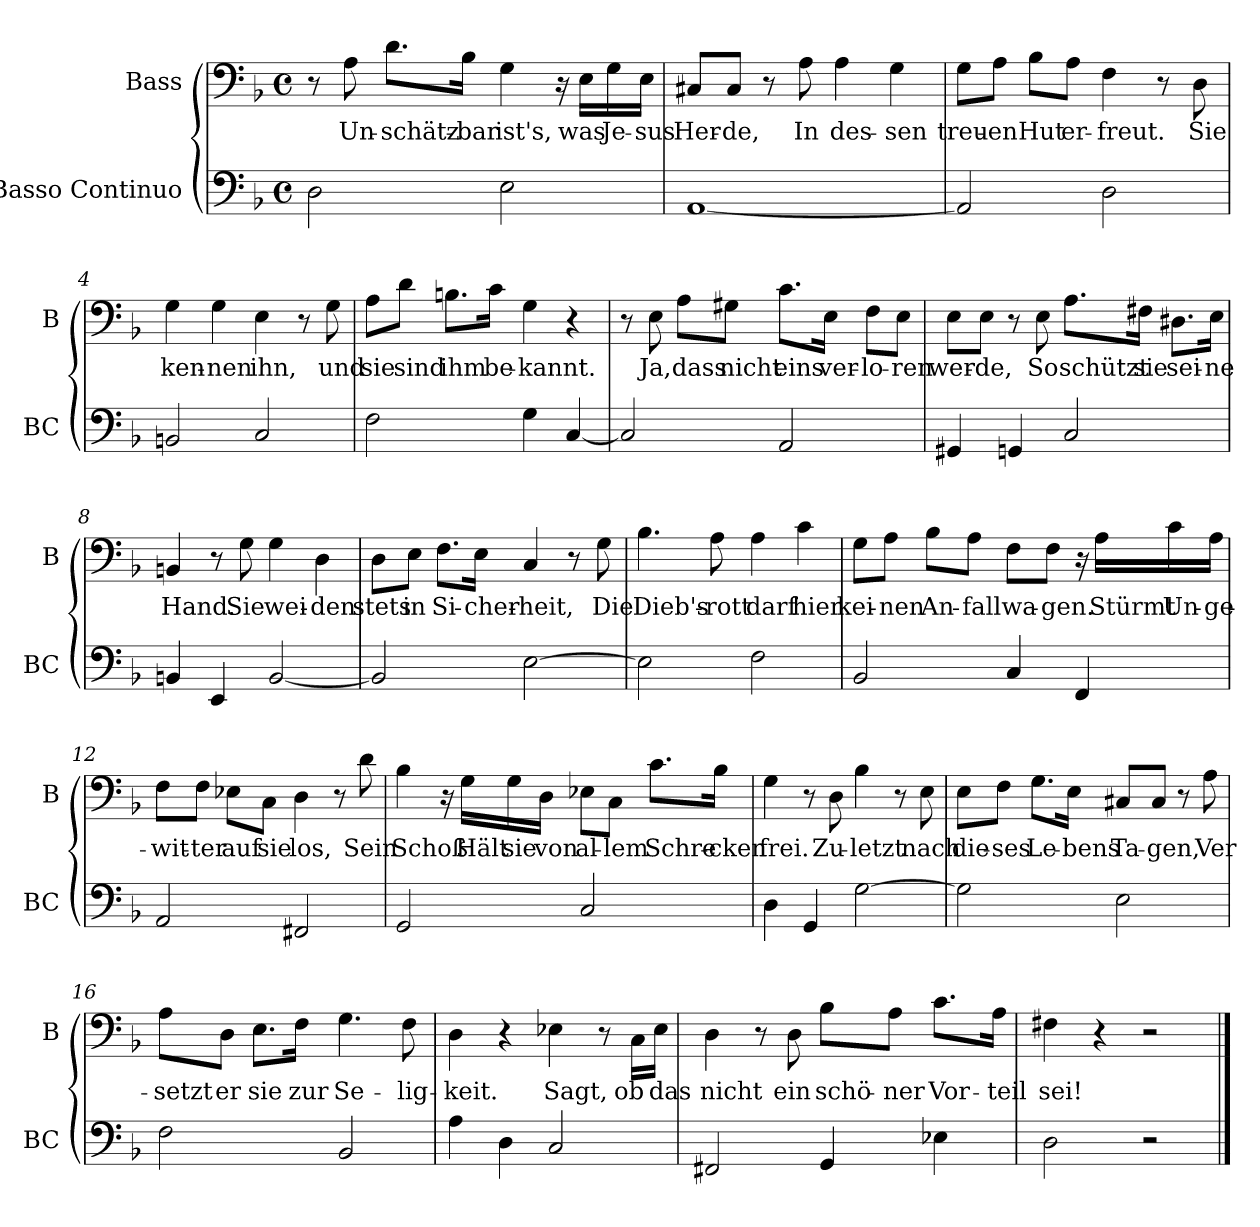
**kern	**kern	**text
*part2	*part1	*part1
*staff2	*staff1	*staff1
*I"Basso Continuo	*I"Bass	*
*I'BC	*I'B	*
*clefF4	*clefF4	*
*k[b-]	*k[b-]	*
*M4/4	*M4/4	*
*met(c)	*met(c)	*
=1	=1	=1
2D\	8r	.
!	!	!LO:LY:b
.	8A\	Un-
!	!	!LO:LY:b
.	8.d\L	-schätz-
!	!	!LO:LY:b
.	16B-\Jk	-bar
!	!	!LO:LY:b
2E\	4G\	ist's,
.	16r	.
!	!	!LO:LY:b
.	16E\LL	was
!	!	!LO:LY:b
.	16G\	Je-
!	!	!LO:LY:b
.	16E\JJ	-sus
=2	=2	=2
!	!	!LO:LY:b
[1AA	8C#X/L	Her-
!	!	!LO:LY:b
.	8C#/J	-de,
.	8r	.
!	!	!LO:LY:b
.	8A\	In
!	!	!LO:LY:b
.	4A\	des-
!	!	!LO:LY:b
.	4G\	-sen
!!LO:LB:g=z
=3	=3	=3
!	!	!LO:LY:b
2AA/]	8G\L	treu-
!	!	!LO:LY:b
.	8A\J	-en
!	!	!LO:LY:b
.	8B-\L	Hut
!	!	!LO:LY:b
.	8A\J	er-
!	!	!LO:LY:b
2D\	4F\	-freut.
.	8r	.
!	!	!LO:LY:b
.	8D\	Sie
=4	=4	=4
!	!	!LO:LY:b
2BBn/	4G\	ken-
!	!	!LO:LY:b
.	4G\	-nen
!	!	!LO:LY:b
2C/	4E\	ihn,
.	8r	.
!	!	!LO:LY:b
.	8G\	und
=5	=5	=5
!	!	!LO:LY:b
2F\	8A\L	sie
!	!	!LO:LY:b
.	8d\J	sind
!	!	!LO:LY:b
.	8.Bn\L	ihm
!	!	!LO:LY:b
.	16c\Jk	be-
!	!	!LO:LY:b
4G\	4G\	-kannt.
[4C/	4r	.
!!LO:LB:g=z
=6	=6	=6
2C/]	8r	.
!	!	!LO:LY:b
.	8E\	Ja,
!	!	!LO:LY:b
.	8A\L	dass
!	!	!LO:LY:b
.	8G#X\J	nicht
!	!	!LO:LY:b
2AA/	8.c\L	eins
!	!	!LO:LY:b
.	16E\Jk	ver-
!	!	!LO:LY:b
.	8F\L	-lo-
!	!	!LO:LY:b
.	8E\J	-ren
=7	=7	=7
!	!	!LO:LY:b
4GG#X/	8E\L	wer-
!	!	!LO:LY:b
.	8E\J	-de,
4GGn/	8r	.
!	!	!LO:LY:b
.	8E\	So
!	!	!LO:LY:b
2C/	8.A\L	schützt
!	!	!LO:LY:b
.	16F#X\Jk	sie
!	!	!LO:LY:b
.	8.D#X\L	sei-
!	!	!LO:LY:b
.	16E\Jk	-ne
!!LO:LB:g=z
=8	=8	=8
!	!	!LO:LY:b
4BBn/	4BBn/	Hand.
4EE/	8r	.
!	!	!LO:LY:b
.	8G\	Sie
!	!	!LO:LY:b
[2BB/	4G\	wei-
!	!	!LO:LY:b
.	4D\	-den
=9	=9	=9
!	!	!LO:LY:b
2BB/]	8D\L	stets
!	!	!LO:LY:b
.	8E\J	in
!	!	!LO:LY:b
.	8.F\L	Si-
!	!	!LO:LY:b
.	16E\Jk	-cher-
!	!	!LO:LY:b
[2E\	4C/	-heit,
.	8r	.
!	!	!LO:LY:b
.	8G\	Die
=10	=10	=10
!	!	!LO:LY:b
2E\]	4.B-\	Dieb's-
!	!	!LO:LY:b
.	8A\	-rott
!	!	!LO:LY:b
2F\	4A\	darf
!	!	!LO:LY:b
.	4c\	hier
!!LO:LB:g=z
=11	=11	=11
!	!	!LO:LY:b
2BB-i/	8G\L	kei-
!	!	!LO:LY:b
.	8A\J	-nen
!	!	!LO:LY:b
.	8B-\L	An-
!	!	!LO:LY:b
.	8A\J	-fall
!	!	!LO:LY:b
4C/	8F\L	wa-
!	!	!LO:LY:b
.	8F\J	-gen.
4FF/	16r	.
!	!	!LO:LY:b
.	16A\LL	Stürmt
!	!	!LO:LY:b
.	16c\	Un-
!	!	!LO:LY:b
.	16A\JJ	-ge-
=12	=12	=12
!	!	!LO:LY:b
2AA/	8F\L	-wit-
!	!	!LO:LY:b
.	8F\J	-ter
!	!	!LO:LY:b
.	8E-X\L	auf
!	!	!LO:LY:b
.	8C\J	sie
!	!	!LO:LY:b
2FF#X/	4D\	los,
.	8r	.
!	!	!LO:LY:b
.	8d\	Sein
!!LO:PB:g=z
=13	=13	=13
!	!	!LO:LY:b
2GG/	4B-\	Schoß
.	16r	.
!	!	!LO:LY:b
.	16G\LL	Hält
!	!	!LO:LY:b
.	16G\	sie
!	!	!LO:LY:b
.	16D\JJ	von
!	!	!LO:LY:b
2C/	8E-X\L	al-
!	!	!LO:LY:b
.	8C\J	-lem
!	!	!LO:LY:b
.	8.c\L	Schre-
!	!	!LO:LY:b
.	16B-\Jk	-cken
=14	=14	=14
!	!	!LO:LY:b
4D\	4G\	frei.
4GG/	8r	.
!	!	!LO:LY:b
.	8D\	Zu-
!	!	!LO:LY:b
[2G\	4B-\	-letzt
.	8r	.
!	!	!LO:LY:b
.	8E\	nach
!!LO:LB:g=z
=15	=15	=15
!	!	!LO:LY:b
2G\]	8E\L	die-
!	!	!LO:LY:b
.	8F\J	-ses
!	!	!LO:LY:b
.	8.G\L	Le-
!	!	!LO:LY:b
.	16E\Jk	-bens
!	!	!LO:LY:b
2E\	8C#X/L	Ta-
!	!	!LO:LY:b
.	8C#/J	-gen,
.	8r	.
!	!	!LO:LY:b
.	8A\	Ver-
=16	=16	=16
!	!	!LO:LY:b
2F\	8A\L	-setzt
!	!	!LO:LY:b
.	8D\J	er
!	!	!LO:LY:b
.	8.E\L	sie
!	!	!LO:LY:b
.	16F\Jk	zur
!	!	!LO:LY:b
2BB-/	4.G\	Se-
!	!	!LO:LY:b
.	8F\	-lig-
=17	=17	=17
!	!	!LO:LY:b
4A\	4D\	-keit.
4D\	4r	.
!	!	!LO:LY:b
2C/	4E-X\	Sagt,
.	8r	.
!	!	!LO:LY:b
.	16C\LL	ob
!	!	!LO:LY:b
.	16E-\JJ	das
!!LO:LB:g=z
=18	=18	=18
!	!	!LO:LY:b
2FF#X/	4D\	nicht
.	8r	.
!	!	!LO:LY:b
.	8D\	ein
!	!	!LO:LY:b
4GG/	8B-\L	schö-
!	!	!LO:LY:b
.	8A\J	-ner
!	!	!LO:LY:b
4E-X\	8.c\L	Vor-
!	!	!LO:LY:b
.	16A\Jk	-teil
=19	=19	=19
!	!	!LO:LY:b
2D\	4F#X\	sei!
.	4r	.
2r	2r	.
==	==	==
*-	*-	*-
